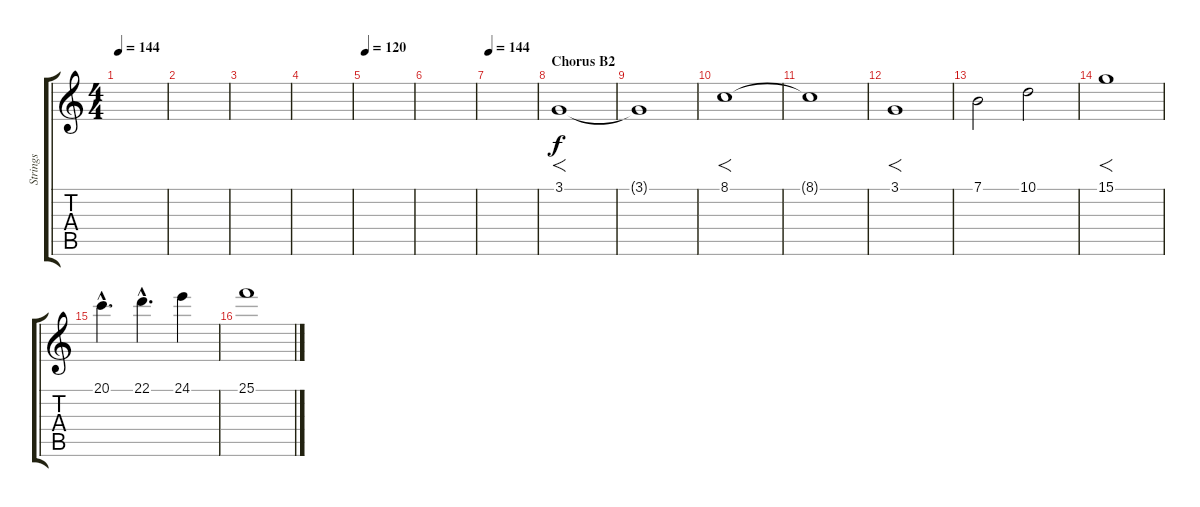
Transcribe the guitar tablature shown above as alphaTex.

\track ("Strings" "Strings") {instrument stringensemble2}
\staff {score tabs}
\tuning (E4 B3 G3 D3 A2 E2) {hide}
\ts (4 4)
\tempo 144
\clef g2
\ks c
|
|
|
|
\tempo 120
|
|
\tempo 144
|
\section ("" "Chorus B2")
3.1.1{f} |
3.1{t}.1 |
8.1.1{f} |
8.1{t}.1 |
3.1.1{f} |
7.1.2 10.1.2 |
15.1.1{f} |
20.1{hac}.4{d} 22.1{hac}.4{d} 24.1.4 |
25.1.1
